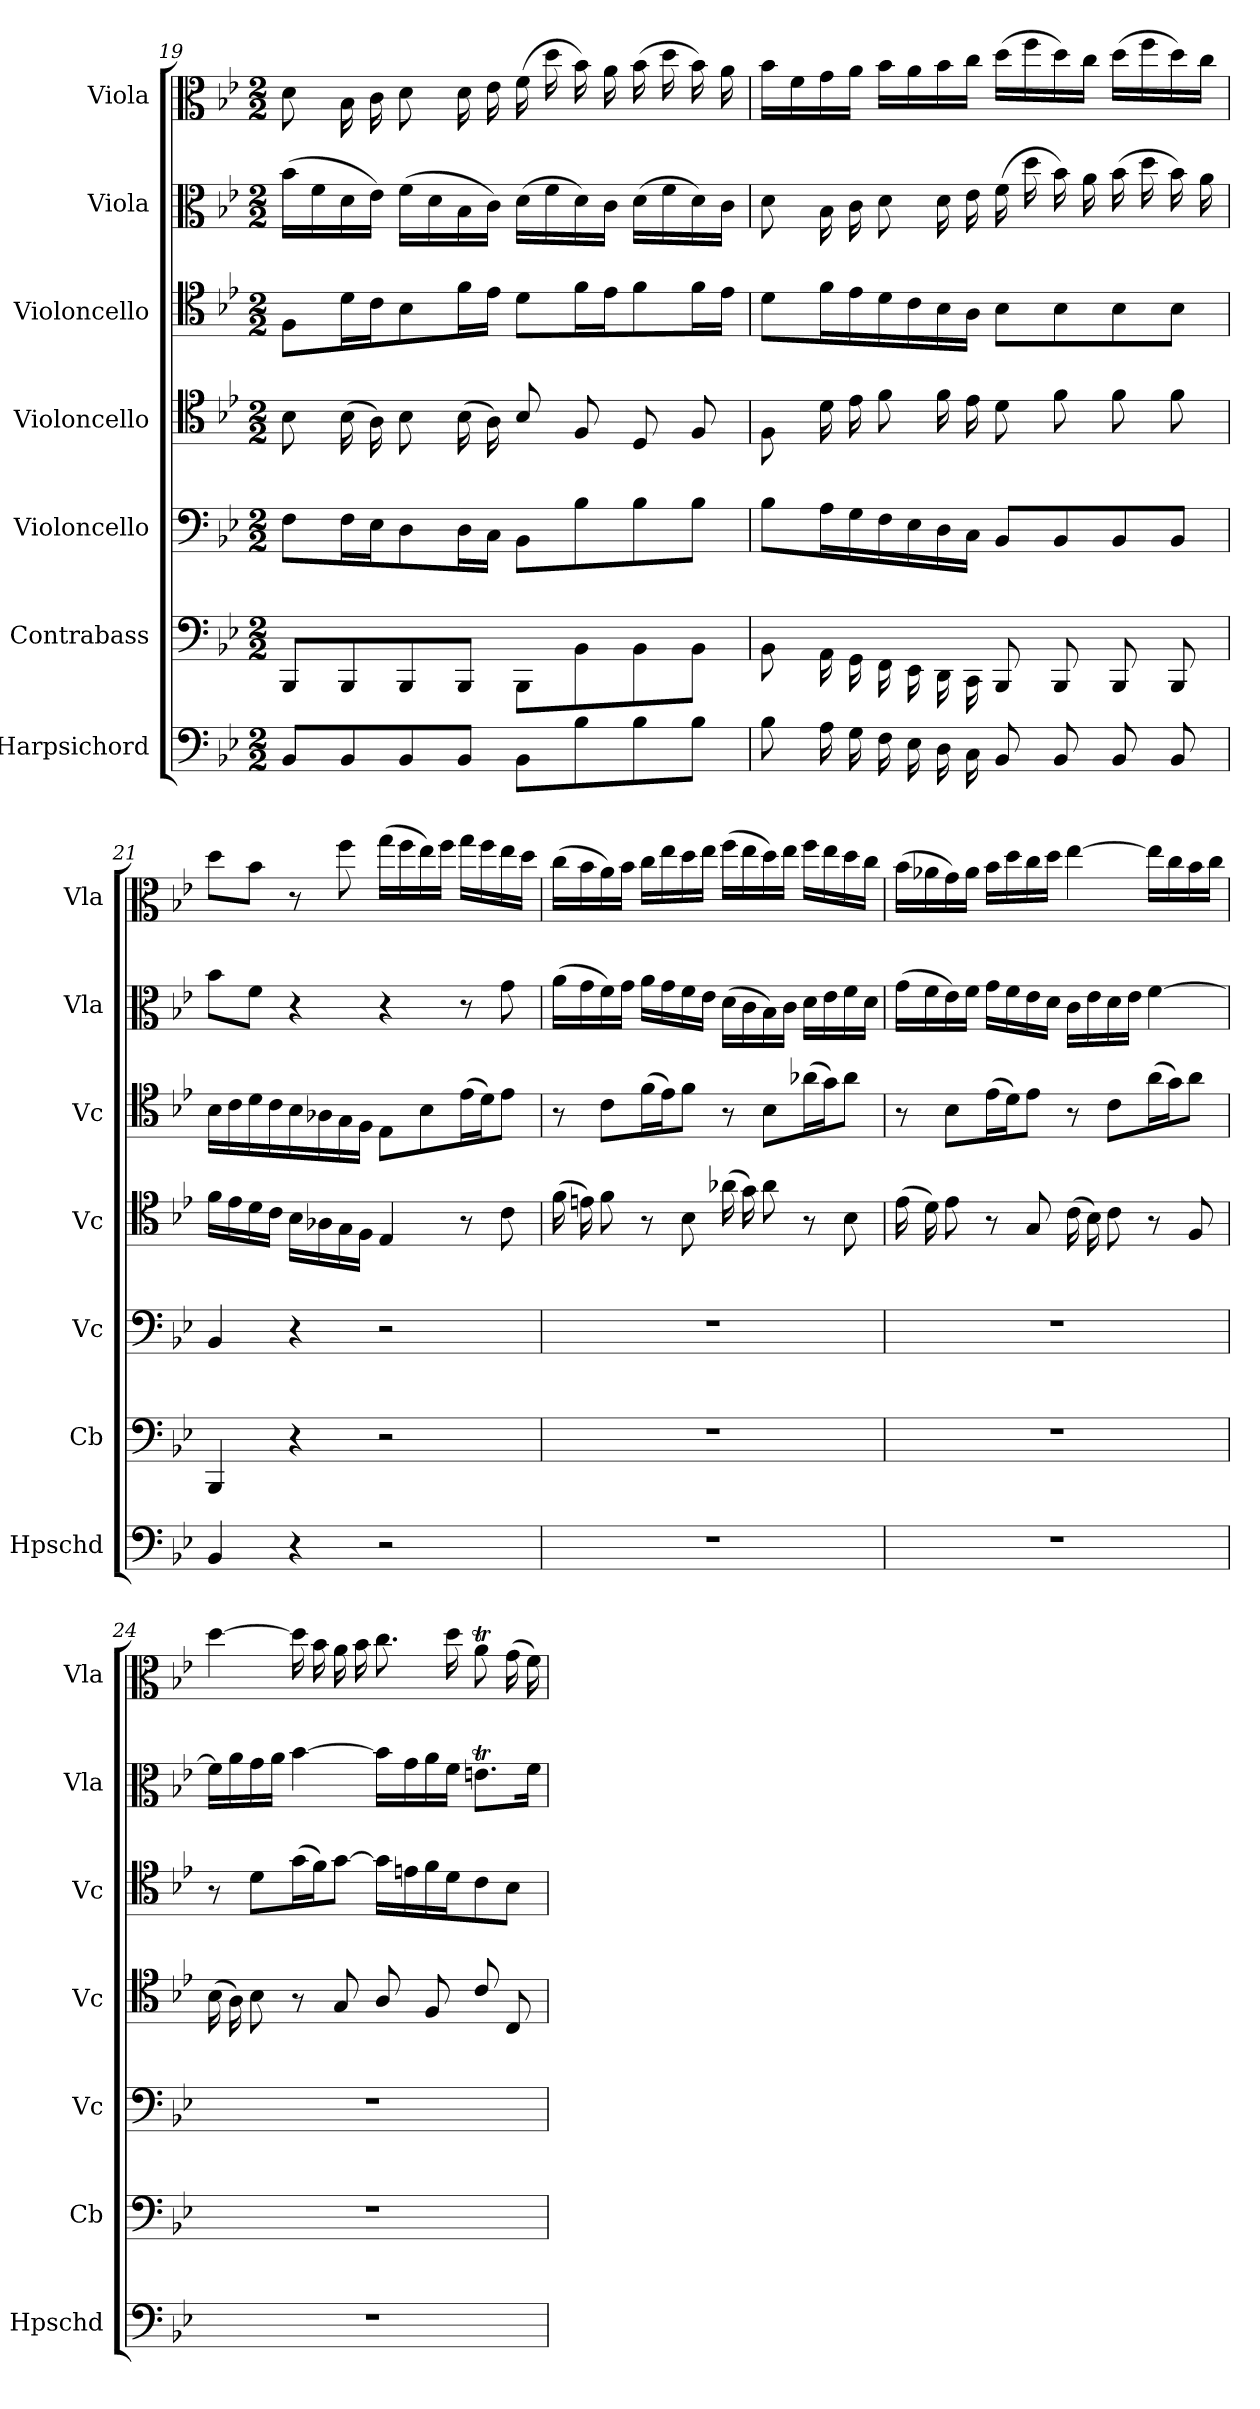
**kern	**kern	**kern	**kern	**kern	**kern	**kern
*part7	*part6	*part5	*part4	*part3	*part2	*part1
*staff7	*staff6	*staff5	*staff4	*staff3	*staff2	*staff1
*I"Harpsichord	*I"Contrabass	*I"Violoncello	*I"Violoncello	*I"Violoncello	*I"Viola	*I"Viola
*I'Hpschd	*I'Cb	*I'Vc	*I'Vc	*I'Vc	*I'Vla	*I'Vla
*clefF4	*clefF4	*clefF4	*clefC4	*clefC4	*clefC3	*clefC3
*	*ITrd7c12	*	*	*	*	*
*k[b-e-]	*k[b-e-]	*k[b-e-]	*k[b-e-]	*k[b-e-]	*k[b-e-]	*k[b-e-]
*B-:	*B-:	*B-:	*B-:	*B-:	*B-:	*B-:
*M2/2	*M2/2	*M2/2	*M2/2	*M2/2	*M2/2	*M2/2
=19	=19	=19	=19	=19	=19	=19
8BB-/L	8BBBB-/L	8F\L	8B-\	8F\L	(16b-\LL	8d\
.	.	.	.	.	16f\	.
8BB-/	8BBBB-/	16F\L	(16B-\	16d\L	16d\	16B-\
.	.	16E-\J	16A\)	16c\J	16e-\JJ)	16c\
8BB-/	8BBBB-/	8D\	8B-\	8B-\	(16f\LL	8d\
.	.	.	.	.	16d\	.
8BB-/J	8BBBB-/J	16D\L	(16B-\	16f\L	16B-\	16d\
.	.	16C\JJ	16A\)	16e-\JJ	16c\JJ)	16e-\
8BB-\L	8BBBB-\L	8BB-\L	8B-/	8d\L	(16d\LL	(16f\
.	.	.	.	.	16f\	16dd\
8B-\	8BBB-\	8B-\	8F/	16f\L	16d\)	16b-\)
.	.	.	.	16e-\J	16c\JJ	16a\
8B-\	8BBB-\	8B-\	8D/	8f\	(16d\LL	(16b-\
.	.	.	.	.	16f\	16dd\
8B-\J	8BBB-\J	8B-\J	8F/	16f\L	16d\)	16b-\)
.	.	.	.	16e-\JJ	16c\JJ	16a\
=20	=20	=20	=20	=20	=20	=20
8B-\	8BBB-\	8B-\L	8F\	8d\L	8d\	16b-\LL
.	.	.	.	.	.	16f\
16A\	16AAA\	16A\L	16d\	16f\L	16B-\	16g\
16G\	16GGG\	16G\	16e-\	16e-\	16c\	16a\JJ
16F\	16FFF\	16F\	8f\	16d\	8d\	16b-\LL
16E-\	16EEE-\	16E-\	.	16c\	.	16a\
16D\	16DDD\	16D\	16f\	16B-\	16d\	16b-\
16C\	16CCC\	16C\JJ	16e-\	16A\JJ	16e-\	16cc\JJ
8BB-/	8BBBB-/	8BB-/L	8d\	8B-\L	(16f\	(16dd\LL
.	.	.	.	.	16dd\	16ff\
8BB-/	8BBBB-/	8BB-/	8f\	8B-\	16b-\)	16dd\)
.	.	.	.	.	16a\	16cc\JJ
8BB-/	8BBBB-/	8BB-/	8f\	8B-\	(16b-\	(16dd\LL
.	.	.	.	.	16dd\	16ff\
8BB-/	8BBBB-/	8BB-/J	8f\	8B-\J	16b-\)	16dd\)
.	.	.	.	.	16a\	16cc\JJ
=21	=21	=21	=21	=21	=21	=21
4BB-/	4BBBB-/	4BB-/	16f\LL	16B-\LL	8b-\L	8dd\L
.	.	.	16e-\	16c\	.	.
.	.	.	16d\	16d\	8f\J	8b-\J
.	.	.	16c\JJ	16c\	.	.
4r	4r	4r	16B-\LL	16B-\	4r	8r
.	.	.	16A-X\	16A-X\	.	.
.	.	.	16G\	16G\	.	8ff\
.	.	.	16F\JJ	16F\JJ	.	.
2r	2r	2r	4E-/	8E-\L	4r	(16gg\LL
.	.	.	.	.	.	16ff\
.	.	.	.	8B-\	.	16ee-\)
.	.	.	.	.	.	16ff\JJ
.	.	.	8r	(16e-\L	8r	16gg\LL
.	.	.	.	16d\J)	.	16ff\
.	.	.	8c\	8e-\J	8g\	16ee-\
.	.	.	.	.	.	16dd\JJ
=22	=22	=22	=22	=22	=22	=22
1r	1r	1r	(16f\	8r	(16a\LL	(16cc\LL
.	.	.	16en\)	.	16g\	16b-\
.	.	.	8f\	8c\L	16f\)	16a\)
.	.	.	.	.	16g\JJ	16b-\JJ
.	.	.	8r	(16f\L	16a\LL	16cc\LL
.	.	.	.	16e-\J)	16g\	16ee-\
.	.	.	8B-\	8f\J	16f\	16dd\
.	.	.	.	.	16e-\JJ	16ee-\JJ
.	.	.	(16a-X\	8r	(16d\LL	(16ff\LL
.	.	.	16g\)	.	16c\	16ee-\
.	.	.	8a-\	8B-\L	16B-\)	16dd\)
.	.	.	.	.	16c\JJ	16ee-\JJ
.	.	.	8r	(16a-X\L	16d\LL	16ff\LL
.	.	.	.	16g\J)	16e-\	16ee-\
.	.	.	8B-\	8a-\J	16f\	16dd\
.	.	.	.	.	16d\JJ	16cc\JJ
=23	=23	=23	=23	=23	=23	=23
1r	1r	1r	(16e-\	8r	(16g\LL	(16b-\LL
.	.	.	16d\)	.	16f\	16a-X\
.	.	.	8e-\	8B-\L	16e-\)	16g\)
.	.	.	.	.	16f\JJ	16a-\JJ
.	.	.	8r	(16e-\L	16g\LL	16b-\LL
.	.	.	.	16d\J)	16f\	16dd\
.	.	.	8G/	8e-\J	16e-\	16cc\
.	.	.	.	.	16d\JJ	16dd\JJ
.	.	.	(16c\	8r	16c\LL	[4ee-\
.	.	.	16B-\)	.	16e-\	.
.	.	.	8c\	8c\L	16d\	.
.	.	.	.	.	16e-\JJ	.
.	.	.	8r	(16a\L	[4f\	16ee-\LL]
.	.	.	.	16g\J)	.	16cc\
.	.	.	8F/	8a\J	.	16b-\
.	.	.	.	.	.	16cc\JJ
=24	=24	=24	=24	=24	=24	=24
1r	1r	1r	(16B-\	8r	16f\LL]	[4dd\
.	.	.	16A\)	.	16a\	.
.	.	.	8B-\	8d\L	16g\	.
.	.	.	.	.	16a\JJ	.
.	.	.	8r	(16g\L	[4b-\	16dd\]
.	.	.	.	16f\J)	.	16b-\
.	.	.	8G/	[8g\J	.	16a\
.	.	.	.	.	.	16b-\
.	.	.	8A/	16g\LL]	16b-\LL]	8.cc\
.	.	.	.	16en\	16g\	.
.	.	.	8F/	16f\	16a\	.
.	.	.	.	16d\J	16f\JJ	16dd\
.	.	.	8c/	8c\	8.ent\L	8at\
.	.	.	8C/	8B-\J	.	(16g\
.	.	.	.	.	16f\Jk	16f\)
=	=	=	=	=	=	=
*-	*-	*-	*-	*-	*-	*-
